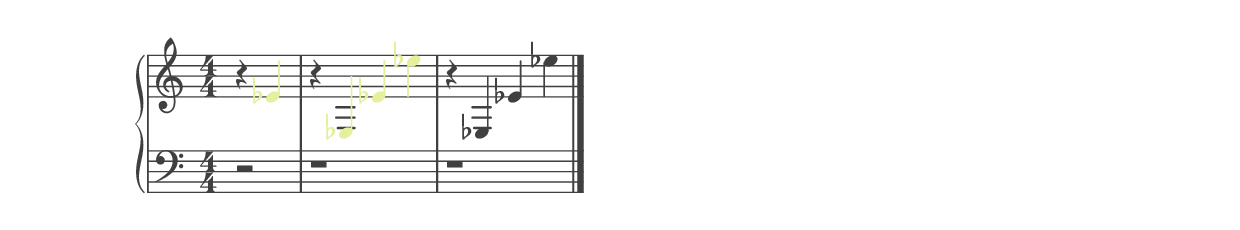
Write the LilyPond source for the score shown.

%% ----------------------------------------------------------------------------
%% Generated on: 2018 December 27
%% Note Name: E4b
%% Octave: 4
%% Clef: treble
%% Filename: 079-43-4-treble-E4b
%% ----------------------------------------------------------------------------

\version "2.19.82"

\include "../piano_note_colors.ly"

\header {
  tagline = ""
}

upper = {
  \clef treble
  \numericTimeSignature
  \override NoteHead.color = #colorized-note
  \override Stem.color = #colorized-note
  \override Accidental.color = #colorized-note
  % treble note in color
  r4 ees'4
  % treble octave in color
  r4 ees4 ees'4 ees''4
  \override NoteHead.color = #default-black
  \override Stem.color = #default-black
  \override Accidental.color = #default-black
  % treble octave repeat in black
  r4 ees4 ees'4 ees''4
  \bar "|."
}

lower = {
  \clef bass
  \numericTimeSignature
  \override NoteHead.color = #colorized-note
  \override Stem.color = #colorized-note
  \override Accidental.color = #colorized-note
  % bass note in color
  r2
  % bass octave in color
  r1
  \override NoteHead.color = #default-black
  \override Stem.color = #default-black
  \override Accidental.color = #default-black
  % bass octave repeat in black
  r1
}

\score {
  \new PianoStaff <<
    \context Score
    \applyContext #(override-color-for-all-grobs default-black)
    \time 4/4
    \partial 2
    \new Staff = upper { \upper }
    \new Staff = lower { \lower }
  >>
  \layout { }
  \midi { }
}